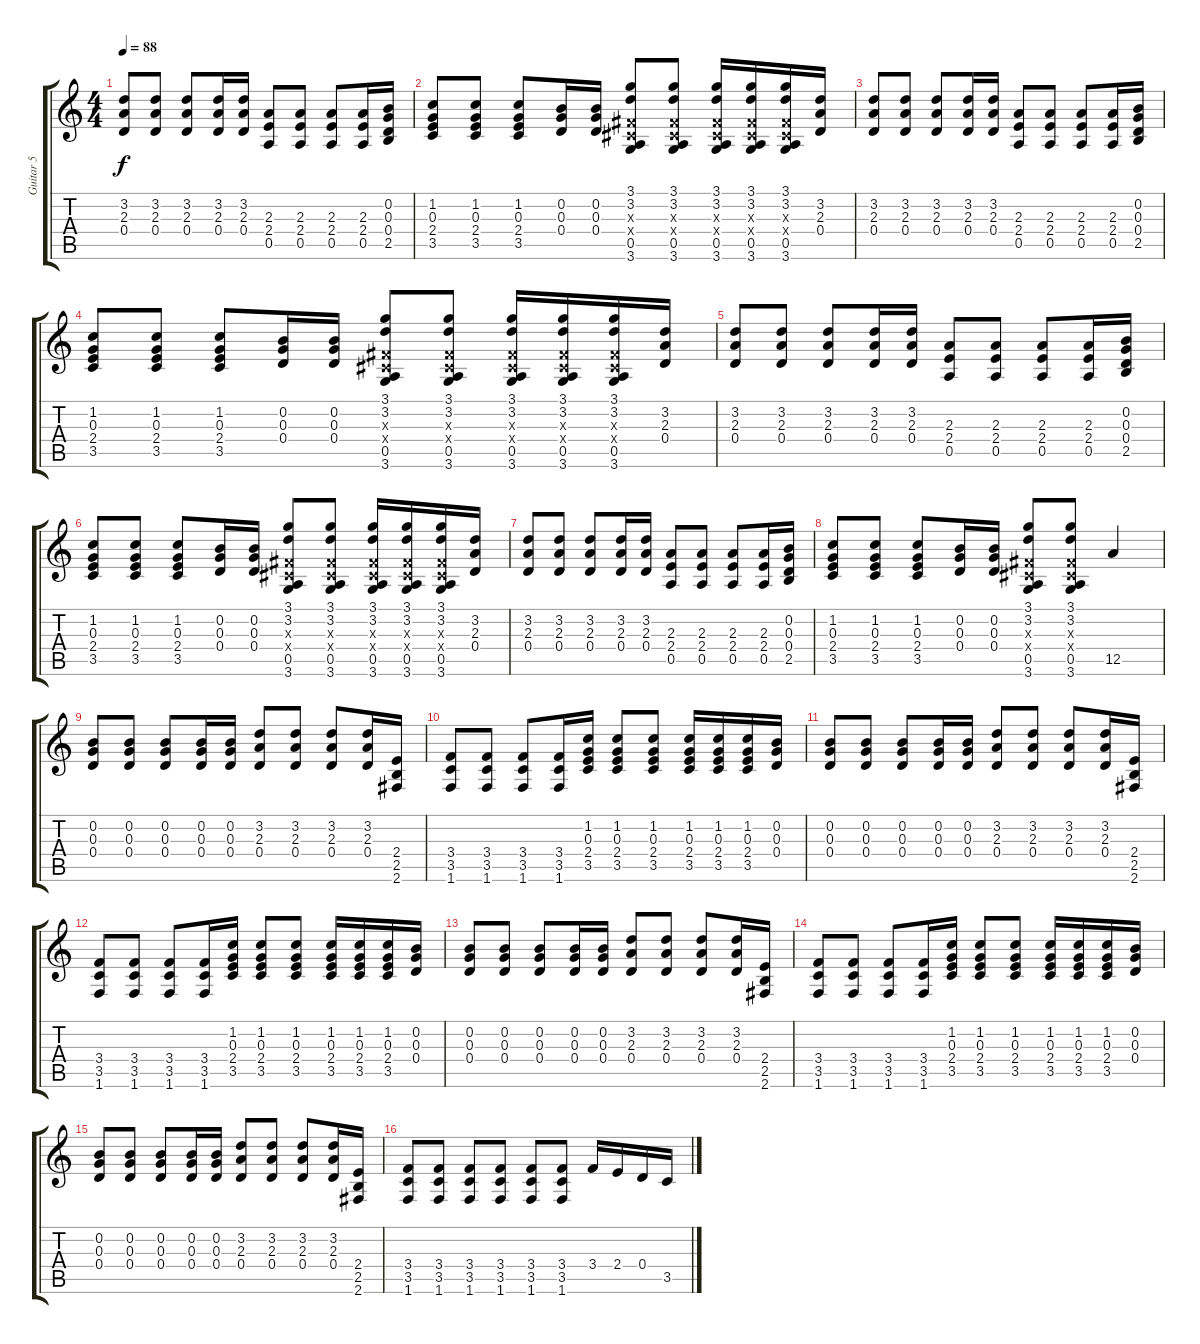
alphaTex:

\track ("Guitar 5" "Guitar 5") {instrument distortionguitar}
\staff {score tabs}
\tuning (E4 B3 G3 D3 A2 E2) {hide}
\ts (4 4)
\tempo 88
\clef g2
\ks c
(3.2 2.3 0.4).8{dy f} (3.2 2.3 0.4).8 (3.2 2.3 0.4).8 (3.2 2.3 0.4).16 (3.2 2.3 0.4).16 (2.3 2.4 0.5).8 (2.3 2.4 0.5).8 (2.3 2.4 0.5).8 (2.3 2.4 0.5).16 (0.2 0.3 0.4 2.5).16 |
(1.2 0.3 2.4 3.5).8 (1.2 0.3 2.4 3.5).8 (1.2 0.3 2.4 3.5).8 (0.2 0.3 0.4).16 (0.2 0.3 0.4).16 (3.1 3.2 -1.3{x} -1.4{x} 0.5 3.6).8 (3.1 3.2 -1.3{x} -1.4{x} 0.5 3.6).8 (3.1 3.2 -1.3{x} -1.4{x} 0.5 3.6).16 (3.1 3.2 -1.3{x} -1.4{x} 0.5 3.6).16 (3.1 3.2 -1.3{x} -1.4{x} 0.5 3.6).16 (3.2 2.3 0.4).16 |
(3.2 2.3 0.4).8 (3.2 2.3 0.4).8 (3.2 2.3 0.4).8 (3.2 2.3 0.4).16 (3.2 2.3 0.4).16 (2.3 2.4 0.5).8 (2.3 2.4 0.5).8 (2.3 2.4 0.5).8 (2.3 2.4 0.5).16 (0.2 0.3 0.4 2.5).16 |
(1.2 0.3 2.4 3.5).8 (1.2 0.3 2.4 3.5).8 (1.2 0.3 2.4 3.5).8 (0.2 0.3 0.4).16 (0.2 0.3 0.4).16 (3.1 3.2 -1.3{x} -1.4{x} 0.5 3.6).8 (3.1 3.2 -1.3{x} -1.4{x} 0.5 3.6).8 (3.1 3.2 -1.3{x} -1.4{x} 0.5 3.6).16 (3.1 3.2 -1.3{x} -1.4{x} 0.5 3.6).16 (3.1 3.2 -1.3{x} -1.4{x} 0.5 3.6).16 (3.2 2.3 0.4).16 |
(3.2 2.3 0.4).8 (3.2 2.3 0.4).8 (3.2 2.3 0.4).8 (3.2 2.3 0.4).16 (3.2 2.3 0.4).16 (2.3 2.4 0.5).8 (2.3 2.4 0.5).8 (2.3 2.4 0.5).8 (2.3 2.4 0.5).16 (0.2 0.3 0.4 2.5).16 |
(1.2 0.3 2.4 3.5).8 (1.2 0.3 2.4 3.5).8 (1.2 0.3 2.4 3.5).8 (0.2 0.3 0.4).16 (0.2 0.3 0.4).16 (3.1 3.2 -1.3{x} -1.4{x} 0.5 3.6).8 (3.1 3.2 -1.3{x} -1.4{x} 0.5 3.6).8 (3.1 3.2 -1.3{x} -1.4{x} 0.5 3.6).16 (3.1 3.2 -1.3{x} -1.4{x} 0.5 3.6).16 (3.1 3.2 -1.3{x} -1.4{x} 0.5 3.6).16 (3.2 2.3 0.4).16 |
(3.2 2.3 0.4).8 (3.2 2.3 0.4).8 (3.2 2.3 0.4).8 (3.2 2.3 0.4).16 (3.2 2.3 0.4).16 (2.3 2.4 0.5).8 (2.3 2.4 0.5).8 (2.3 2.4 0.5).8 (2.3 2.4 0.5).16 (0.2 0.3 0.4 2.5).16 |
(1.2 0.3 2.4 3.5).8 (1.2 0.3 2.4 3.5).8 (1.2 0.3 2.4 3.5).8 (0.2 0.3 0.4).16 (0.2 0.3 0.4).16 (3.1 3.2 -1.3{x} -1.4{x} 0.5 3.6).8 (3.1 3.2 -1.3{x} -1.4{x} 0.5 3.6).8 12.5.4 |
(0.2 0.3 0.4).8 (0.2 0.3 0.4).8 (0.2 0.3 0.4).8 (0.2 0.3 0.4).16 (0.2 0.3 0.4).16 (3.2 2.3 0.4).8 (3.2 2.3 0.4).8 (3.2 2.3 0.4).8 (3.2 2.3 0.4).16 (2.4 2.5 2.6).16 |
(3.4 3.5 1.6).8 (3.4 3.5 1.6).8 (3.4 3.5 1.6).8 (3.4 3.5 1.6).16 (1.2 0.3 2.4 3.5).16 (1.2 0.3 2.4 3.5).8 (1.2 0.3 2.4 3.5).8 (1.2 0.3 2.4 3.5).16 (1.2 0.3 2.4 3.5).16 (1.2 0.3 2.4 3.5).16 (0.2 0.3 0.4).16 |
(0.2 0.3 0.4).8 (0.2 0.3 0.4).8 (0.2 0.3 0.4).8 (0.2 0.3 0.4).16 (0.2 0.3 0.4).16 (3.2 2.3 0.4).8 (3.2 2.3 0.4).8 (3.2 2.3 0.4).8 (3.2 2.3 0.4).16 (2.4 2.5 2.6).16 |
(3.4 3.5 1.6).8 (3.4 3.5 1.6).8 (3.4 3.5 1.6).8 (3.4 3.5 1.6).16 (1.2 0.3 2.4 3.5).16 (1.2 0.3 2.4 3.5).8 (1.2 0.3 2.4 3.5).8 (1.2 0.3 2.4 3.5).16 (1.2 0.3 2.4 3.5).16 (1.2 0.3 2.4 3.5).16 (0.2 0.3 0.4).16 |
(0.2 0.3 0.4).8 (0.2 0.3 0.4).8 (0.2 0.3 0.4).8 (0.2 0.3 0.4).16 (0.2 0.3 0.4).16 (3.2 2.3 0.4).8 (3.2 2.3 0.4).8 (3.2 2.3 0.4).8 (3.2 2.3 0.4).16 (2.4 2.5 2.6).16 |
(3.4 3.5 1.6).8 (3.4 3.5 1.6).8 (3.4 3.5 1.6).8 (3.4 3.5 1.6).16 (1.2 0.3 2.4 3.5).16 (1.2 0.3 2.4 3.5).8 (1.2 0.3 2.4 3.5).8 (1.2 0.3 2.4 3.5).16 (1.2 0.3 2.4 3.5).16 (1.2 0.3 2.4 3.5).16 (0.2 0.3 0.4).16 |
(0.2 0.3 0.4).8 (0.2 0.3 0.4).8 (0.2 0.3 0.4).8 (0.2 0.3 0.4).16 (0.2 0.3 0.4).16 (3.2 2.3 0.4).8 (3.2 2.3 0.4).8 (3.2 2.3 0.4).8 (3.2 2.3 0.4).16 (2.4 2.5 2.6).16 |
(3.4 3.5 1.6).8 (3.4 3.5 1.6).8 (3.4 3.5 1.6).8 (3.4 3.5 1.6).8 (3.4 3.5 1.6).8 (3.4 3.5 1.6).8 3.4.16 2.4.16 0.4.16 3.5.16
